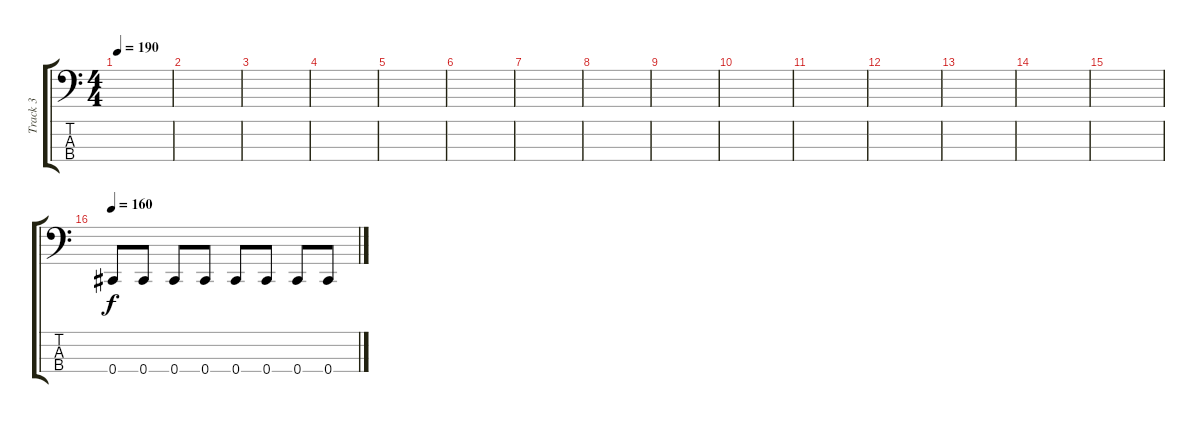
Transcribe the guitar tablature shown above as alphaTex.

\track ("Track 3" "Track 3") {instrument electricbasspick}
\staff {score tabs}
\tuning (Gb2 Db2 Ab1 Db1) {hide}
\ts (4 4)
\tempo 190
\clef f4
\ks c
|
|
|
|
|
|
|
|
|
|
|
|
|
|
|
\tempo 160
0.4.8 0.4.8 0.4.8 0.4.8 0.4.8 0.4.8 0.4.8 0.4.8
